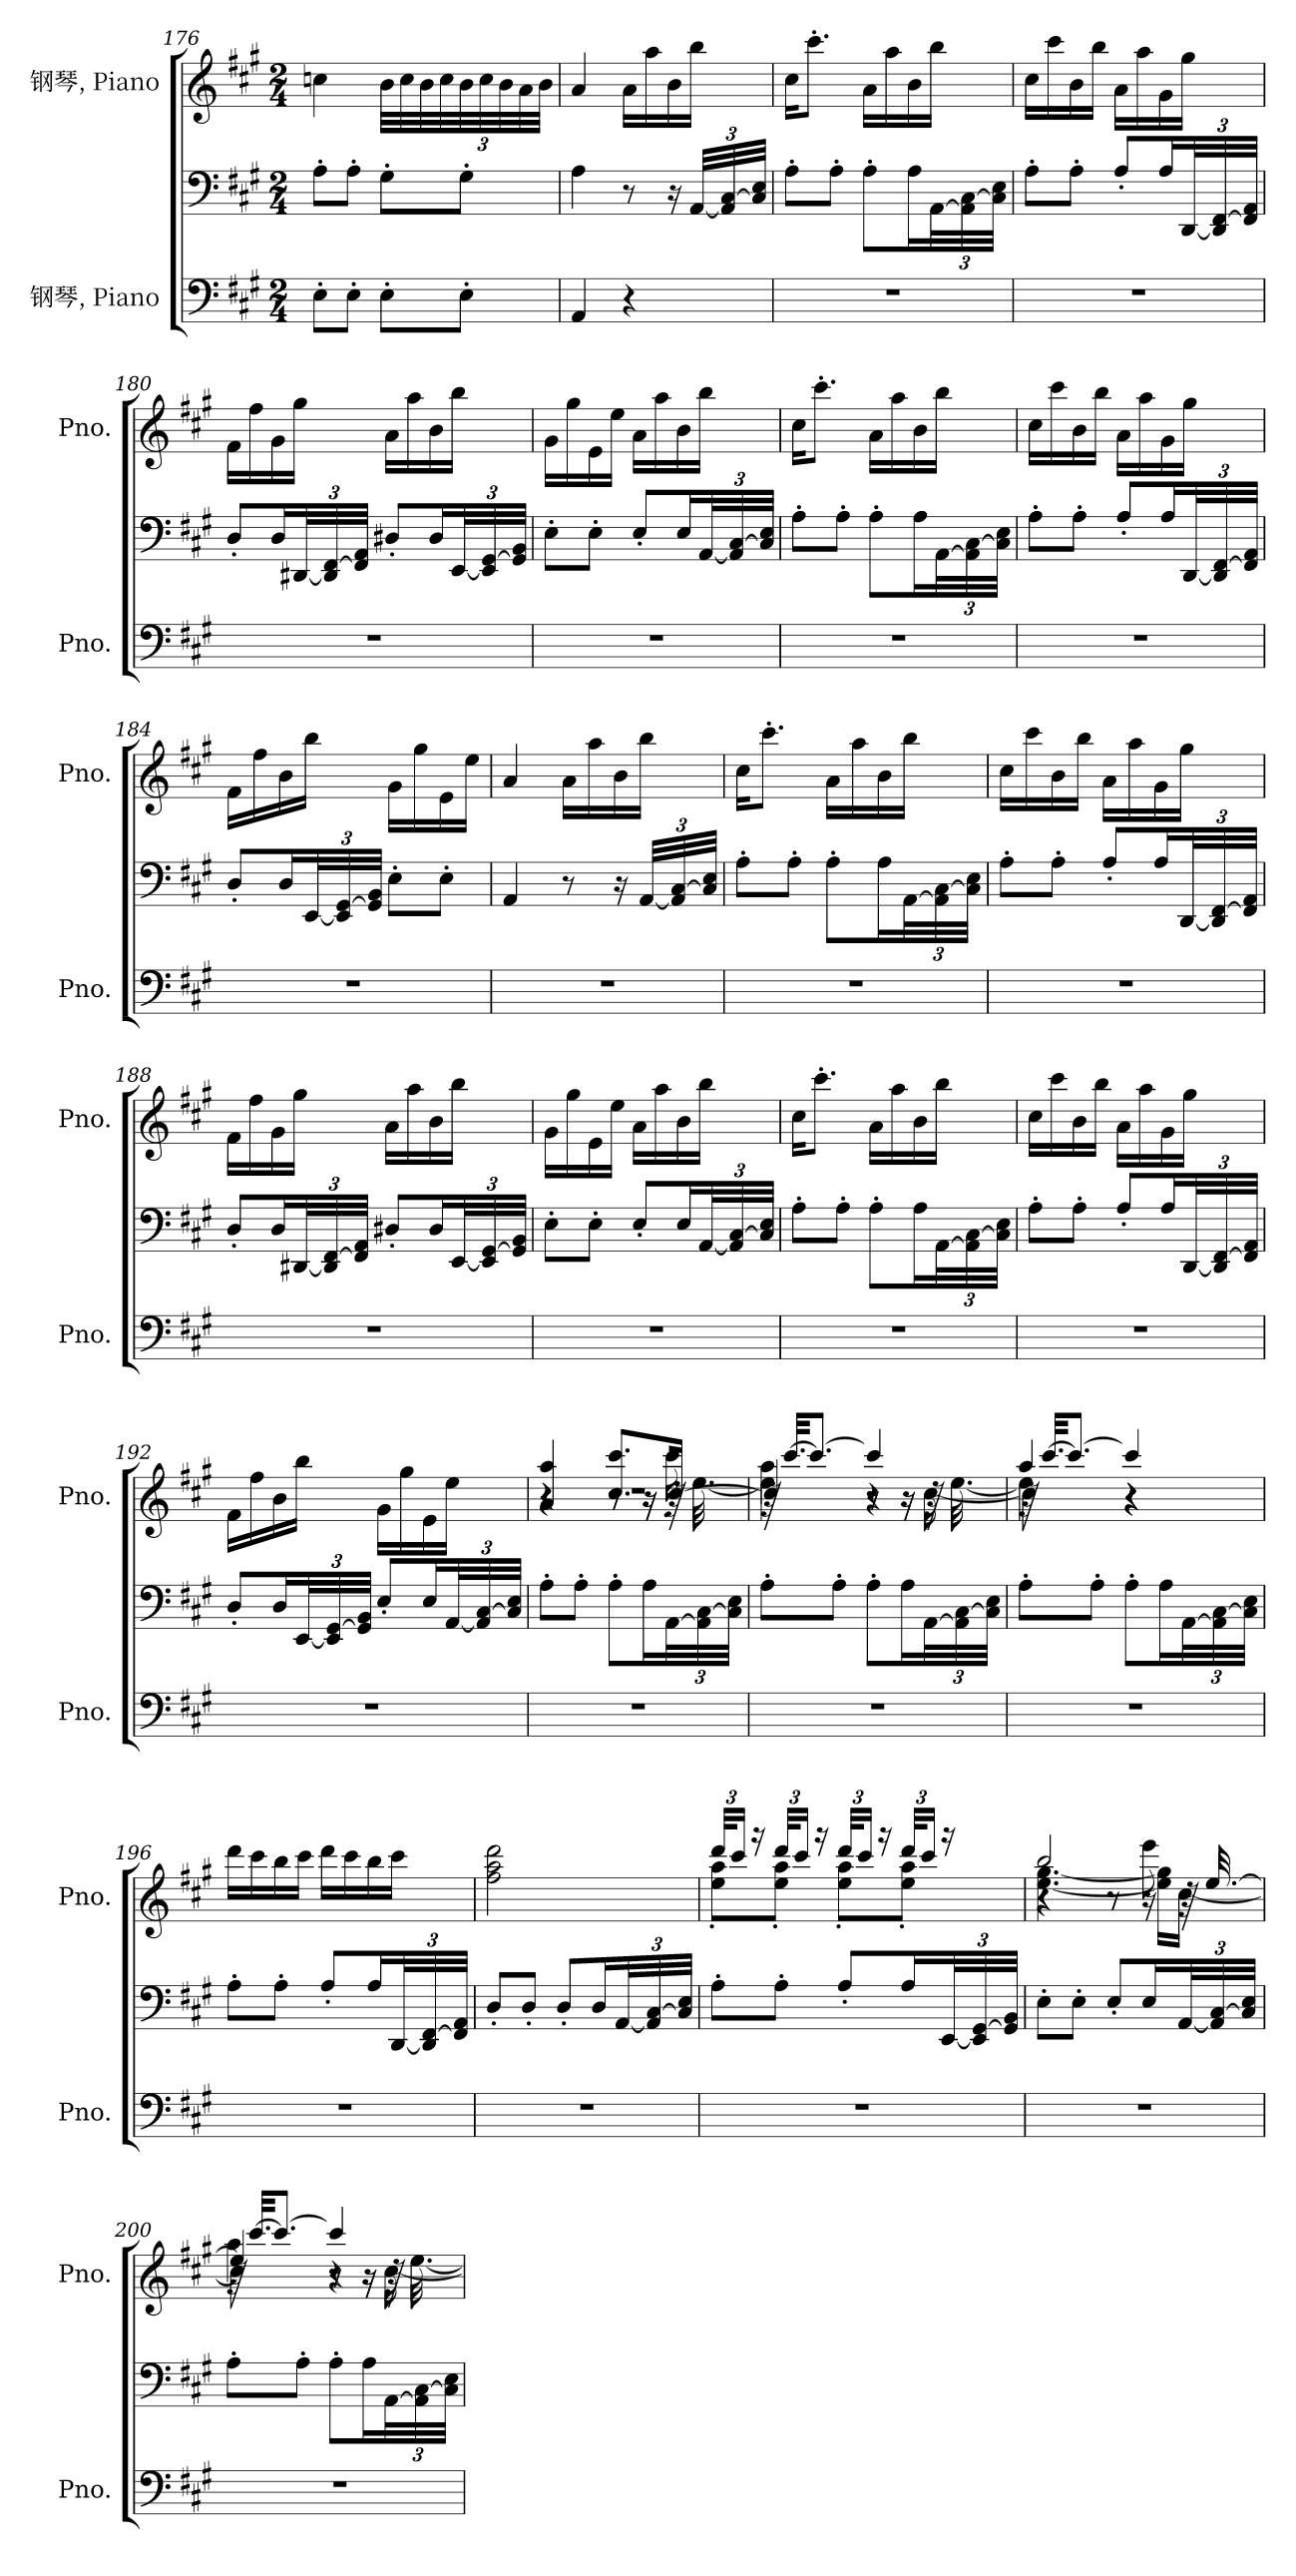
**kern	**kern	**kern
*part2	*part2	*part1
*staff3	*staff2	*staff1
*I"钢琴, Piano	*	*I"钢琴, Piano
*I'Pno.	*	*I'Pno.
!!LO:PB:g=z
*clefF4	*clefF4	*clefG2
*k[f#c#g#]	*k[f#c#g#]	*k[f#c#g#]
*M2/4	*M2/4	*M2/4
=176	=176	=176
8E'\L	8A'\L	4ccn\
8E'\J	8A'\J	.
8E'\L	8G#'\L	32b\LLL
.	.	32cc\
.	.	32b\
.	.	32cc\
*	*	*Xbrackettup
8E'\J	8G#'\J	48b\
.	.	48cc\
.	.	48b\
.	.	32a\
.	.	32b\JJJ
=177	=177	=177
4AA/	4A\	4a/
4r	8r	16a\LL
.	.	16aa\
.	16r	16b\
*	*Xbrackettup	*
.	[48AA/LLL	16bb\JJ
.	48AA/] [48C#/	.
.	48C#/] 48E/JJJ	.
=178	=178	=178
2r	8A'\L	16cc#\KL
.	.	8.ccc#'\J
.	8A'\J	.
.	8A'\L	16a\LL
.	.	16aa\
.	16A\L	16b\
.	[48AA\L	16bb\JJ
.	48AA\] [48C#\	.
.	48C#\] 48E\JJJ	.
=179	=179	=179
2r	8A'\L	16cc#\LL
.	.	16ccc#\
.	8A'\J	16b\
.	.	16bb\JJ
.	8A'/L	16a\LL
.	.	16aa\
.	16A/L	16g#\
.	[48DD/L	16gg#\JJ
.	48DD/] [48FF#/	.
.	48FF#/] 48AA/JJJ	.
!!LO:LB:g=z
=180	=180	=180
2r	8D'/L	16f#\LL
.	.	16ff#\
.	16D/L	16g#\
.	[48DD#X/L	16gg#\JJ
.	48DD#/] [48FF#/	.
.	48FF#/] 48AA/JJJ	.
.	8D#X'/L	16a\LL
.	.	16aa\
.	16D#/L	16b\
.	[48EE/L	16bb\JJ
.	48EE/] [48GG#/	.
.	48GG#/] 48BB/JJJ	.
=181	=181	=181
2r	8E'\L	16g#\LL
.	.	16gg#\
.	8E'\J	16e\
.	.	16ee\JJ
.	8E'/L	16a\LL
.	.	16aa\
.	16E/L	16b\
.	[48AA/L	16bb\JJ
.	48AA/] [48C#/	.
.	48C#/] 48E/JJJ	.
=182	=182	=182
2r	8A'\L	16cc#\KL
.	.	8.ccc#'\J
.	8A'\J	.
.	8A'\L	16a\LL
.	.	16aa\
.	16A\L	16b\
.	[48AA\L	16bb\JJ
.	48AA\] [48C#\	.
.	48C#\] 48E\JJJ	.
!!LO:LB:g=z
=183	=183	=183
2r	8A'\L	16cc#\LL
.	.	16ccc#\
.	8A'\J	16b\
.	.	16bb\JJ
.	8A'/L	16a\LL
.	.	16aa\
.	16A/L	16g#\
.	[48DD/L	16gg#\JJ
.	48DD/] [48FF#/	.
.	48FF#/] 48AA/JJJ	.
=184	=184	=184
2r	8D'/L	16f#\LL
.	.	16ff#\
.	16D/L	16b\
.	[48EE/L	16bb\JJ
.	48EE/] [48GG#/	.
.	48GG#/] 48BB/JJJ	.
.	8E'\L	16g#\LL
.	.	16gg#\
.	8E'\J	16e\
.	.	16ee\JJ
=185	=185	=185
2r	4AA/	4a/
.	8r	16a\LL
.	.	16aa\
.	16r	16b\
.	[48AA/LLL	16bb\JJ
.	48AA/] [48C#/	.
.	48C#/] 48E/JJJ	.
=186	=186	=186
2r	8A'\L	16cc#\KL
.	.	8.ccc#'\J
.	8A'\J	.
.	8A'\L	16a\LL
.	.	16aa\
.	16A\L	16b\
.	[48AA\L	16bb\JJ
.	48AA\] [48C#\	.
.	48C#\] 48E\JJJ	.
!!LO:LB:g=z
=187	=187	=187
2r	8A'\L	16cc#\LL
.	.	16ccc#\
.	8A'\J	16b\
.	.	16bb\JJ
.	8A'/L	16a\LL
.	.	16aa\
.	16A/L	16g#\
.	[48DD/L	16gg#\JJ
.	48DD/] [48FF#/	.
.	48FF#/] 48AA/JJJ	.
=188	=188	=188
2r	8D'/L	16f#\LL
.	.	16ff#\
.	16D/L	16g#\
.	[48DD#X/L	16gg#\JJ
.	48DD#/] [48FF#/	.
.	48FF#/] 48AA/JJJ	.
.	8D#X'/L	16a\LL
.	.	16aa\
.	16D#/L	16b\
.	[48EE/L	16bb\JJ
.	48EE/] [48GG#/	.
.	48GG#/] 48BB/JJJ	.
=189	=189	=189
2r	8E'\L	16g#\LL
.	.	16gg#\
.	8E'\J	16e\
.	.	16ee\JJ
.	8E'/L	16a\LL
.	.	16aa\
.	16E/L	16b\
.	[48AA/L	16bb\JJ
.	48AA/] [48C#/	.
.	48C#/] 48E/JJJ	.
!!LO:PB:g=z
=190	=190	=190
2r	8A'\L	16cc#\KL
.	.	8.ccc#'\J
.	8A'\J	.
.	8A'\L	16a\LL
.	.	16aa\
.	16A\L	16b\
.	[48AA\L	16bb\JJ
.	48AA\] [48C#\	.
.	48C#\] 48E\JJJ	.
=191	=191	=191
2r	8A'\L	16cc#\LL
.	.	16ccc#\
.	8A'\J	16b\
.	.	16bb\JJ
.	8A'/L	16a\LL
.	.	16aa\
.	16A/L	16g#\
.	[48DD/L	16gg#\JJ
.	48DD/] [48FF#/	.
.	48FF#/] 48AA/JJJ	.
=192	=192	=192
2r	8D'/L	16f#\LL
.	.	16ff#\
.	16D/L	16b\
.	[48EE/L	16bb\JJ
.	48EE/] [48GG#/	.
.	48GG#/] 48BB/JJJ	.
.	8E'/L	16g#\LL
.	.	16gg#\
.	16E/L	16e\
.	[48AA/L	16ee\JJ
.	48AA/] [48C#/	.
.	48C#/] 48E/JJJ	.
!!LO:LB:g=z
=193	=193	=193
*	*	*^
*	*	*	*^
*	*	*	*	*^
2r	8A'\L	2r	4r	4a/ 4aa/	4r
.	8A'\J	.	.	.	.
.	8A'\L	.	8r	8.cc#/ 8.ccc#/L	8r
.	16A\L	.	16r	.	16r
.	[48AA\L	.	16ccc#'\	[16cc#/Jk	64r
.	.	.	.	.	[32.ee\
.	48AA\] [48C#\	.	.	.	.
.	48C#\] 48E\JJJ	.	.	.	.
=194	=194	=194	=194	=194	=194
2r	8A'\L	64r	4aa\	4cc#/]	4ee\]
.	.	[32.ccc#/KKL	.	.	.
.	.	8.ccc#/J_	.	.	.
.	8A'\J	.	.	.	.
.	8A'\L	4ccc#/]	8r	4r	8r
.	16A\L	.	16r	.	16r
.	[48AA\L	.	64r	.	[16cc#\
.	.	.	[32.ee\	.	.
.	48AA\] [48C#\	.	.	.	.
.	48C#\] 48E\JJJ	.	.	.	.
=195	=195	=195	=195	=195	=195
2r	8A'\L	4aa/	4ee\]	64r	4cc#\]
.	.	.	.	[32.ccc#/KKL	.
.	.	.	.	8.ccc#/J_	.
.	8A'\J	.	.	.	.
.	8A'\L	4r	4r	4ccc#/]	4r
.	16A\L	.	.	.	.
.	[48AA\L	.	.	.	.
.	48AA\] [48C#\	.	.	.	.
.	48C#\] 48E\JJJ	.	.	.	.
*	*	*v	*v	*v	*v
!!LO:LB:g=z
=196	=196	=196
2r	8A'\L	16ddd\LL
.	.	16ccc#\
.	8A'\J	16bb\
.	.	16ccc#\JJ
.	8A'/L	16ddd\LL
.	.	16ccc#\
.	16A/L	16bb\
.	[48DD/L	16ccc#\JJ
.	48DD/] [48FF#/	.
.	48FF#/] 48AA/JJJ	.
=197	=197	=197
2r	8D'/L	2ff#\ 2aa\ 2ddd\
.	8D'/J	.
.	8D'/L	.
.	16D/L	.
.	[48AA/L	.
.	48AA/] [48C#/	.
.	48C#/] 48E/JJJ	.
=198	=198	=198
*	*	*^
2r	8A'\L	48ddd/KLL	8ee\' 8aa\'L
.	.	24ccc#/JJ	.
.	.	16r	.
.	8A'\J	48ddd/KLL	8ee\' 8aa\'J
.	.	24ccc#/JJ	.
.	.	16r	.
.	8A'/L	48ddd/KLL	8ee\' 8aa\'L
.	.	24ccc#/JJ	.
.	.	16r	.
.	16A/L	48ddd/KLL	8ee\' 8aa\'J
.	.	24ccc#/JJ	.
.	[48EE/L	16r	.
.	48EE/] [48GG#/	.	.
.	48GG#/] 48BB/JJJ	.	.
!!LO:LB:g=z
=199	=199	=199	=199
*	*	*^	*^
2r	8E'\L	2bb/	4r	4r	[4.ee\ [4.gg#\
.	8E'\J	.	.	.	.
.	8E'/L	.	8r	8r	.
.	16E/L	.	8eee\	16r	16ee\] 16gg#\]LL
.	[48AA/L	.	.	64r	[16cc#\JJ
.	.	.	.	[32.ee/	.
.	48AA/] [48C#/	.	.	.	.
.	48C#/] 48E/JJJ	.	.	.	.
=200	=200	=200	=200	=200	=200
2r	8A'\L	64r	4aa\	4ee/]	4cc#\]
.	.	[32.ccc#/KKL	.	.	.
.	.	8.ccc#/J_	.	.	.
.	8A'\J	.	.	.	.
.	8A'\L	4ccc#/]	8r	4r	8r
.	16A\L	.	16r	.	16r
.	[48AA\L	.	64r	.	[16cc#\
.	.	.	[32.ee\	.	.
.	48AA\] [48C#\	.	.	.	.
.	48C#\] 48E\JJJ	.	.	.	.
*	*	*v	*v	*v	*v
=	=	=
*-	*-	*-
